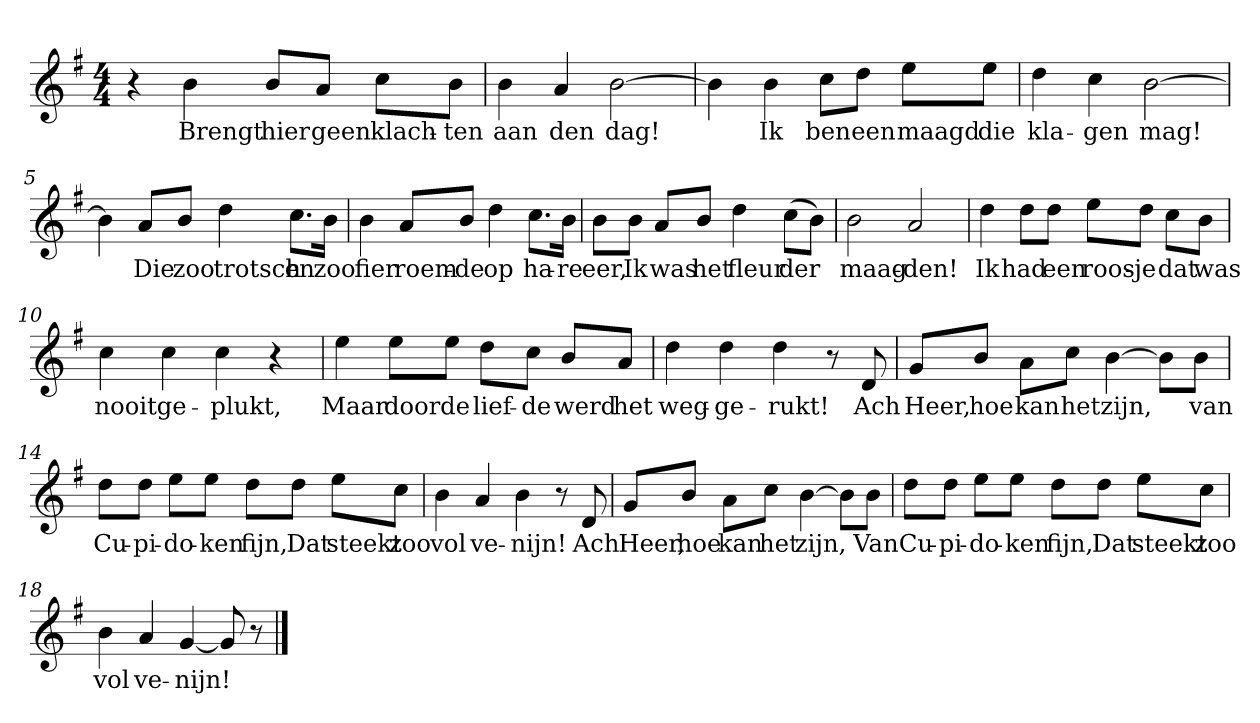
**kern	**text
*part1	*part1
*staff1	*staff1
*clefG2	*
*k[f#]	*
*G:	*
*M4/4	*
*MM120	*
=1	=1
4r	.
4b	Brengt
8b/L	hier
8a/J	geen
8cc\L	klach-
8b\J	-ten
=2	=2
4b	aan
4a	den
[2b	dag!
=3	=3
4b]	.
4b	Ik
8cc\L	ben
8dd\J	een
8ee\L	maagd
8ee\J	die
=4	=4
4dd	kla-
4cc	-gen
[2b	mag!
=5	=5
4b]	.
8a/L	Die
8b/J	zoo
4dd	trotsch
8.cc\L	en
16b\Jk	zoo
=6	=6
4b	fier
8a/L	roem-
8b/J	-de
4dd	op
8.cc\L	ha-
16b\Jk	-re
=7	=7
8b\L	eer,
8b\J	Ik
8a/L	was
8b/J	het
4dd	fleur
(8cc\L	der
8b\J)	.
=8	=8
2b	maag-
2a	-den!
=9	=9
4dd	Ik
8dd\L	had
8dd\J	een
8ee\L	roos-
8dd\J	-je
8cc\L	dat
8b\J	was
=10	=10
4cc	nooit
4cc	ge-
4cc	-plukt,
4r	.
=11	=11
4ee	Maar
8ee\L	door
8ee\J	de
8dd\L	lief-
8cc\J	-de
8b/L	werd
8a/J	het
=12	=12
4dd	weg-
4dd	-ge-
4dd	-rukt!
8r	.
8d	Ach
=13	=13
8g/L	Heer,
8b/J	hoe
8a\L	kan
8cc\J	het
[4b	zijn,
8b\L]	.
8b\J	van
=14	=14
8dd\L	Cu-
8dd\J	-pi-
8ee\L	-do-
8ee\J	-ken
8dd\L	fijn,
8dd\J	Dat
8ee\L	steekt
8cc\J	zoo
=15	=15
4b	vol
4a	ve-
4b	-nijn!
8r	.
8d	Ach
=16	=16
8g/L	Heer,
8b/J	hoe
8a\L	kan
8cc\J	het
[4b	zijn,
8b\L]	.
8b\J	Van
=17	=17
8dd\L	Cu-
8dd\J	-pi-
8ee\L	-do-
8ee\J	-ken
8dd\L	fijn,
8dd\J	Dat
8ee\L	steekt
8cc\J	zoo
=18	=18
4b	vol
4a	ve-
[4g	-nijn!
8g]	.
8r	.
==	==
*-	*-
